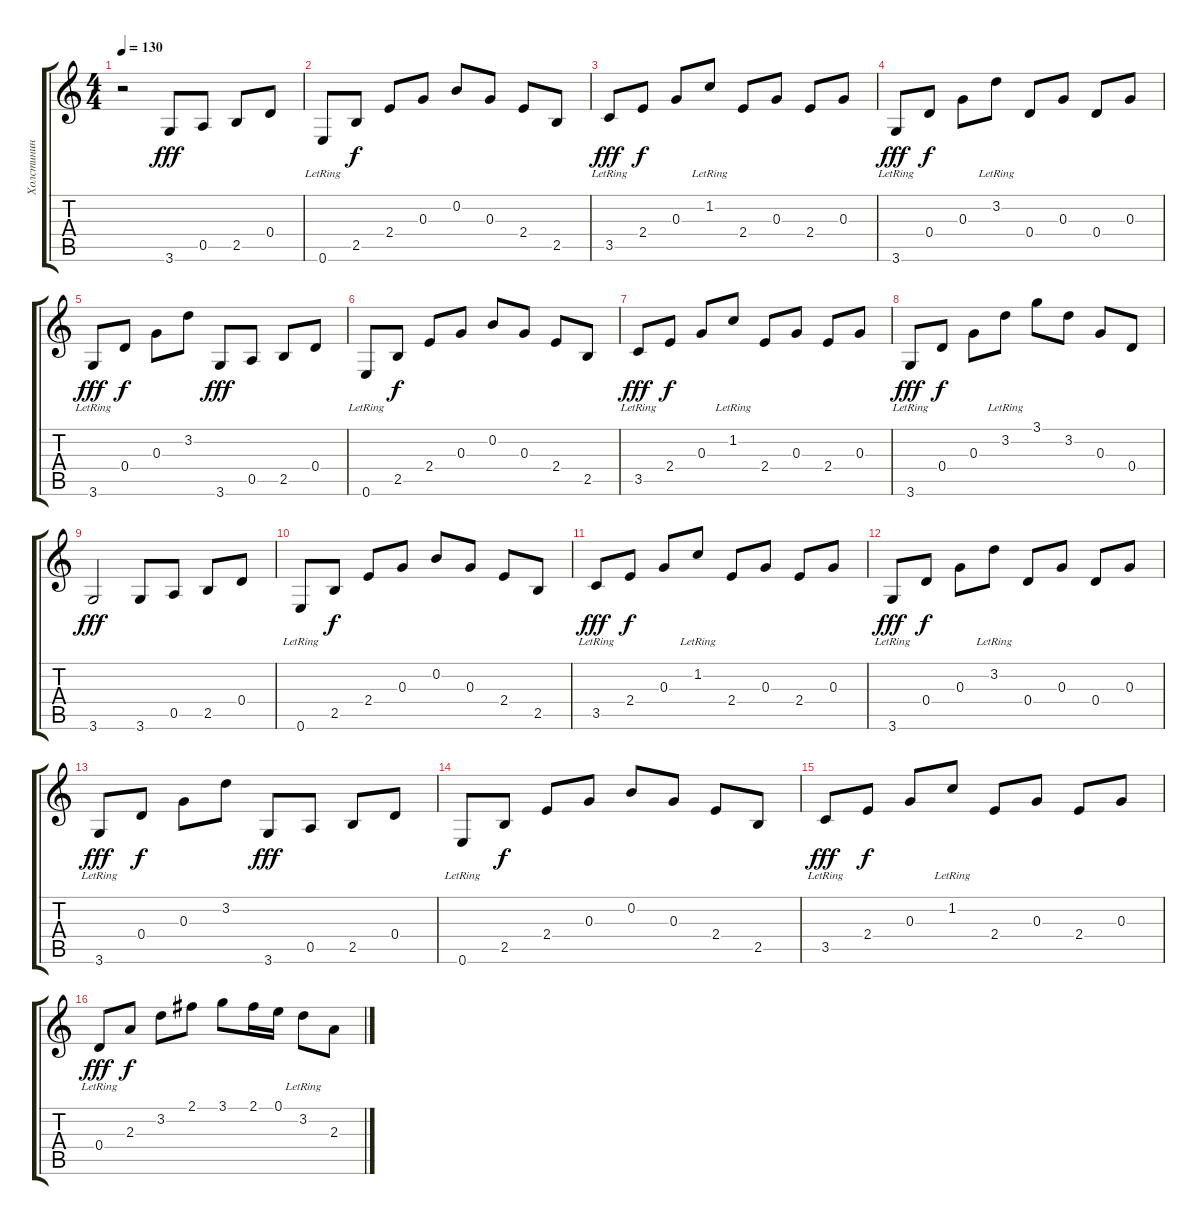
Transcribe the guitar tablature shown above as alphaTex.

\track ("Холстинин" "Холстинин") {instrument acousticguitarsteel}
\staff {score tabs}
\tuning (E4 B3 G3 D3 A2 E2) {hide}
\ts (4 4)
\tempo 130
\clef g2
\ks c
r.2{dy fff instrument acousticguitarsteel} 3.6.8 0.5.8 2.5.8 0.4.8 |
0.6{lr}.8 2.5.8{dy f} 2.4.8 0.3.8 0.2.8 0.3.8 2.4.8 2.5.8 |
3.5{lr}.8{dy fff} 2.4.8{dy f} 0.3.8 1.2{lr}.8 2.4.8 0.3.8 2.4.8 0.3.8 |
3.6{lr}.8{dy fff} 0.4.8{dy f} 0.3.8 3.2{lr}.8 0.4.8 0.3.8 0.4.8 0.3.8 |
3.6{lr}.8{dy fff} 0.4.8{dy f} 0.3.8 3.2.8 3.6.8{dy fff} 0.5.8 2.5.8 0.4.8 |
0.6{lr}.8 2.5.8{dy f} 2.4.8 0.3.8 0.2.8 0.3.8 2.4.8 2.5.8 |
3.5{lr}.8{dy fff} 2.4.8{dy f} 0.3.8 1.2{lr}.8 2.4.8 0.3.8 2.4.8 0.3.8 |
3.6{lr}.8{dy fff} 0.4.8{dy f} 0.3.8 3.2{lr}.8 3.1.8 3.2.8 0.3.8 0.4.8 |
3.6.2{dy fff} 3.6.8 0.5.8 2.5.8 0.4.8 |
0.6{lr}.8 2.5.8{dy f} 2.4.8 0.3.8 0.2.8 0.3.8 2.4.8 2.5.8 |
3.5{lr}.8{dy fff} 2.4.8{dy f} 0.3.8 1.2{lr}.8 2.4.8 0.3.8 2.4.8 0.3.8 |
3.6{lr}.8{dy fff} 0.4.8{dy f} 0.3.8 3.2{lr}.8 0.4.8 0.3.8 0.4.8 0.3.8 |
3.6{lr}.8{dy fff} 0.4.8{dy f} 0.3.8 3.2.8 3.6.8{dy fff} 0.5.8 2.5.8 0.4.8 |
0.6{lr}.8 2.5.8{dy f} 2.4.8 0.3.8 0.2.8 0.3.8 2.4.8 2.5.8 |
3.5{lr}.8{dy fff} 2.4.8{dy f} 0.3.8 1.2{lr}.8 2.4.8 0.3.8 2.4.8 0.3.8 |
0.4{lr}.8{dy fff} 2.3.8{dy f} 3.2.8 2.1.8 3.1.8 2.1.16 0.1.16 3.2{lr}.8 2.3.8
